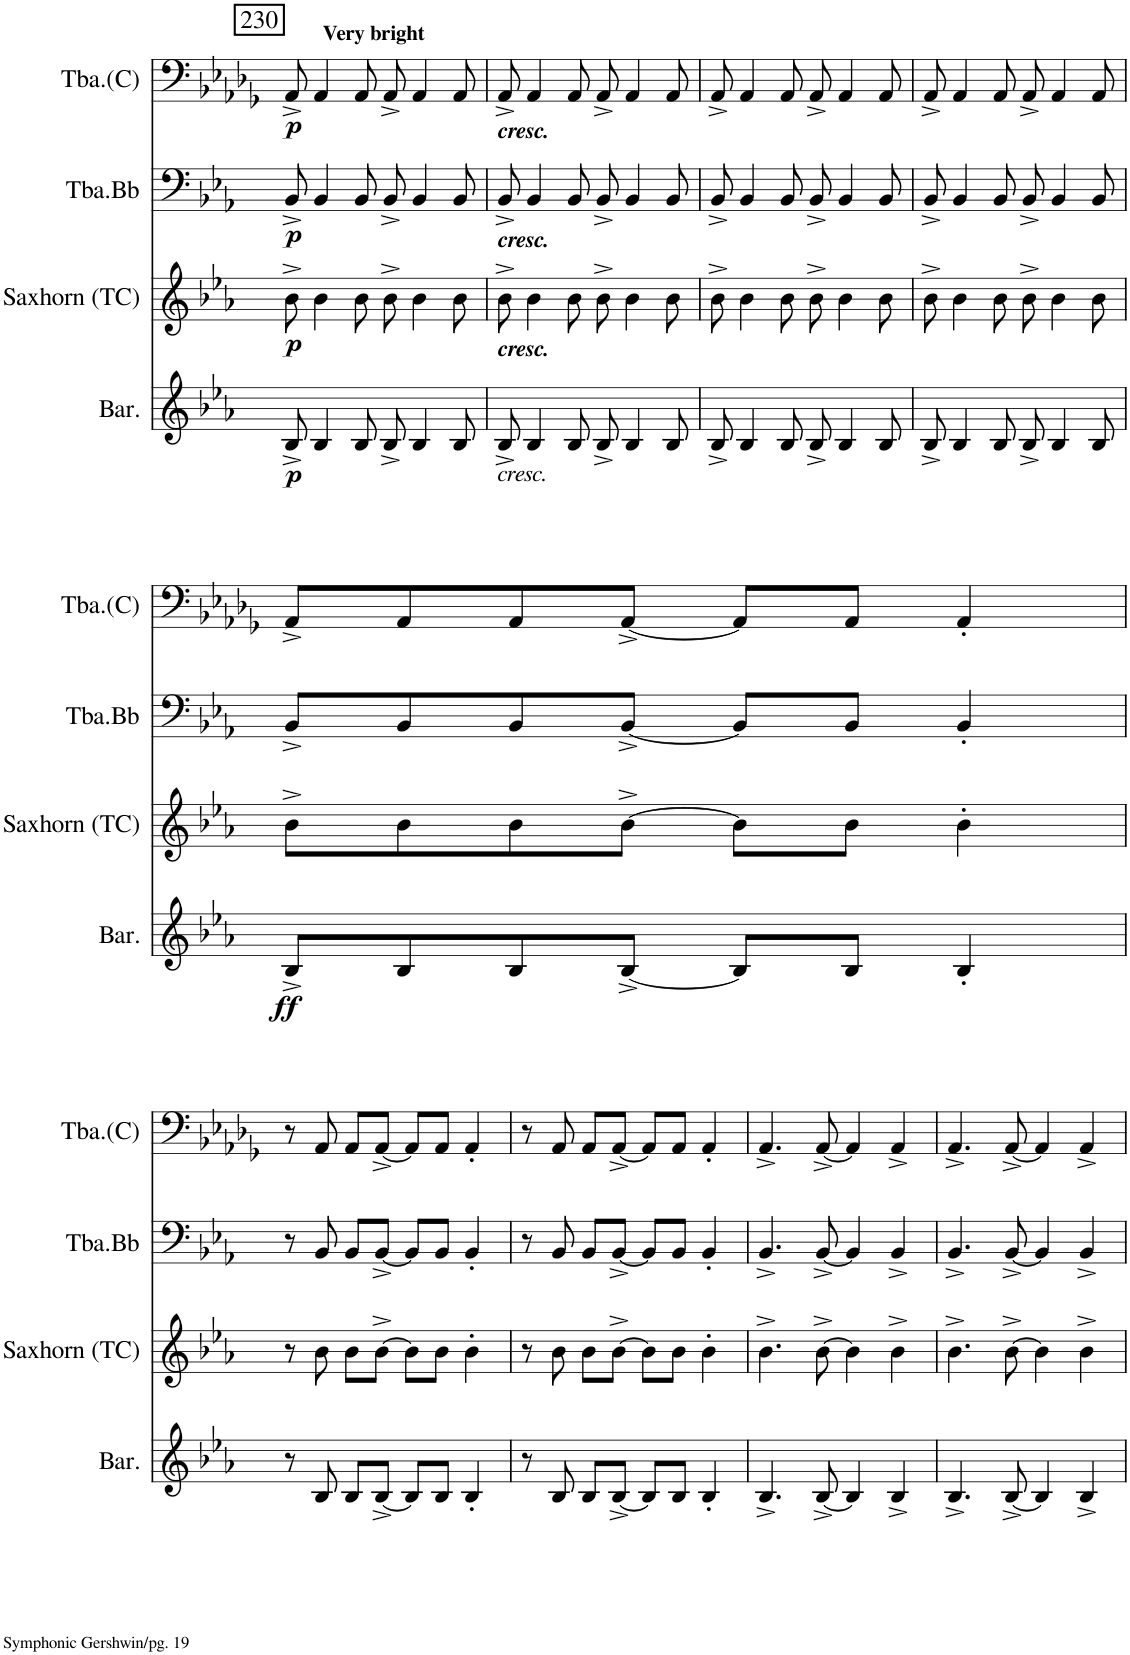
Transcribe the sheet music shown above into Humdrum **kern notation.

**kern	**dynam	**kern	**dynam	**kern	**dynam	**kern	**dynam
*part4	*part4	*part3	*part3	*part2	*part2	*part1	*part1
*staff4	*staff4	*staff3	*staff3	*staff2	*staff2	*staff1	*staff1
*I"Baritone	*	*I"Saxhorn Bb / Euphonium Bb (TC)	*	*I"Tuba Sib (BC)	*	*I"Tuba (Ut)	*
*I'Bar.	*	*I'Saxhorn (TC)	*	*I'Tba.Bb	*	*	*
!!LO:PB:g=z
*clefG2	*	*clefG2	*	*clefF4	*	*clefF4	*
*Trd1c2	*	*Trd15c26	*	*Trd1c2	*	*	*
*k[b-e-a-]	*	*k[b-e-a-]	*	*k[b-e-a-]	*	*k[b-e-a-d-g-]	*
*M2/2	*	*M2/2	*	*M2/2	*	*M2/2	*
*met(c|)	*	*met(c|)	*	*met(c|)	*	*met(c|)	*
!!LO:REH:place=s1:a:cj:fs=12:t=230
=230	=230	=230	=230	=230	=230	=230	=230
!	!LO:DY:b	!	!LO:DY:b	!	!LO:DY:b	!	!LO:DY:b
8B-^/	p	8b-^\	p	8BB-^/	p	8AA-^/	p
!	!	!	!	!	!	!LO:TX:a:B:t=Very bright	!
4B-/	.	4b-\	.	4BB-/	.	4AA-/	.
8B-/	.	8b-\	.	8BB-/	.	8AA-/	.
8B-^/	.	8b-^\	.	8BB-^/	.	8AA-^/	.
4B-/	.	4b-\	.	4BB-/	.	4AA-/	.
8B-/	.	8b-\	.	8BB-/	.	8AA-/	.
=231	=231	=231	=231	=231	=231	=231	=231
!	!	!	!	!	!	!LO:TX:b:Bi:t=cresc.	!
!	!	!	!	!LO:TX:b:Bi:t=cresc.	!	!	!
!	!	!LO:TX:b:Bi:t=cresc.	!	!	!	!	!
!LO:TX:b:i:t=cresc.	!	!	!	!	!	!	!
8B-^/	.	8b-^\	.	8BB-^/	.	8AA-^/	.
4B-/	.	4b-\	.	4BB-/	.	4AA-/	.
8B-/	.	8b-\	.	8BB-/	.	8AA-/	.
8B-^/	.	8b-^\	.	8BB-^/	.	8AA-^/	.
4B-/	.	4b-\	.	4BB-/	.	4AA-/	.
8B-/	.	8b-\	.	8BB-/	.	8AA-/	.
=232	=232	=232	=232	=232	=232	=232	=232
8B-^/	.	8b-^\	.	8BB-^/	.	8AA-^/	.
4B-/	.	4b-\	.	4BB-/	.	4AA-/	.
8B-/	.	8b-\	.	8BB-/	.	8AA-/	.
8B-^/	.	8b-^\	.	8BB-^/	.	8AA-^/	.
4B-/	.	4b-\	.	4BB-/	.	4AA-/	.
8B-/	.	8b-\	.	8BB-/	.	8AA-/	.
=233	=233	=233	=233	=233	=233	=233	=233
8B-^/	.	8b-^\	.	8BB-^/	.	8AA-^/	.
4B-/	.	4b-\	.	4BB-/	.	4AA-/	.
8B-/	.	8b-\	.	8BB-/	.	8AA-/	.
8B-^/	.	8b-^\	.	8BB-^/	.	8AA-^/	.
4B-/	.	4b-\	.	4BB-/	.	4AA-/	.
8B-/	.	8b-\	.	8BB-/	.	8AA-/	.
!!LO:LB:g=z
=234	=234	=234	=234	=234	=234	=234	=234
!	!LO:DY:b	!	!	!	!	!	!
8B-^/L	ff	8b-^\L	.	8BB-^/L	.	8AA-^/L	.
8B-/	.	8b-\	.	8BB-/	.	8AA-/	.
8B-/	.	8b-\	.	8BB-/	.	8AA-/	.
[8B-^/J	.	[8b-^\J	.	[8BB-^/J	.	[8AA-^/J	.
8B-/L]	.	8b-\L]	.	8BB-/L]	.	8AA-/L]	.
8B-/J	.	8b-\J	.	8BB-/J	.	8AA-/J	.
4B-'/	.	4b-'\	.	4BB-'/	.	4AA-'/	.
!!LO:LB:g=z
=235	=235	=235	=235	=235	=235	=235	=235
8r	.	8r	.	8r	.	8r	.
8B-/	.	8b-\	.	8BB-/	.	8AA-/	.
8B-/L	.	8b-\L	.	8BB-/L	.	8AA-/L	.
[8B-^/J	.	[8b-^\J	.	[8BB-^/J	.	[8AA-^/J	.
8B-/L]	.	8b-\L]	.	8BB-/L]	.	8AA-/L]	.
8B-/J	.	8b-\J	.	8BB-/J	.	8AA-/J	.
4B-'/	.	4b-'\	.	4BB-'/	.	4AA-'/	.
=236	=236	=236	=236	=236	=236	=236	=236
8r	.	8r	.	8r	.	8r	.
8B-/	.	8b-\	.	8BB-/	.	8AA-/	.
8B-/L	.	8b-\L	.	8BB-/L	.	8AA-/L	.
[8B-^/J	.	[8b-^\J	.	[8BB-^/J	.	[8AA-^/J	.
8B-/L]	.	8b-\L]	.	8BB-/L]	.	8AA-/L]	.
8B-/J	.	8b-\J	.	8BB-/J	.	8AA-/J	.
4B-'/	.	4b-'\	.	4BB-'/	.	4AA-'/	.
=237	=237	=237	=237	=237	=237	=237	=237
4.B-^/	.	4.b-^\	.	4.BB-^/	.	4.AA-^/	.
[8B-^/	.	[8b-^\	.	[8BB-^/	.	[8AA-^/	.
4B-/]	.	4b-\]	.	4BB-/]	.	4AA-/]	.
4B-^/	.	4b-^\	.	4BB-^/	.	4AA-^/	.
=238	=238	=238	=238	=238	=238	=238	=238
4.B-^/	.	4.b-^\	.	4.BB-^/	.	4.AA-^/	.
[8B-^/	.	[8b-^\	.	[8BB-^/	.	[8AA-^/	.
4B-/]	.	4b-\]	.	4BB-/]	.	4AA-/]	.
4B-^/	.	4b-^\	.	4BB-^/	.	4AA-^/	.
=	=	=	=	=	=	=	=
*-	*-	*-	*-	*-	*-	*-	*-
